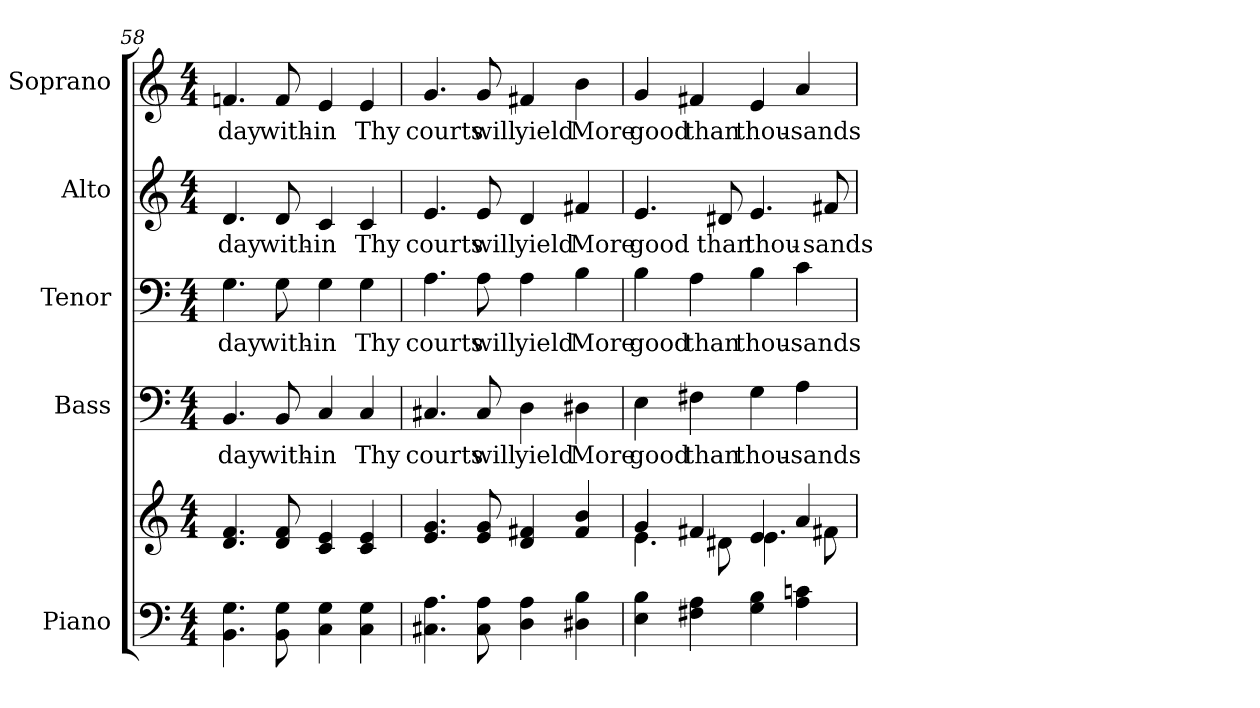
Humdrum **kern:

**kern	**kern	**kern	**text	**kern	**text	**kern	**text	**kern	**text
*part5	*part5	*part4	*part4	*part3	*part3	*part2	*part2	*part1	*part1
*staff6	*staff5	*staff4	*staff4	*staff3	*staff3	*staff2	*staff2	*staff1	*staff1
*I"Piano	*	*I"Bass	*	*I"Tenor	*	*I"Alto	*	*I"Soprano	*
*I'Pno.	*	*I'B.	*	*I'T.	*	*I'A.	*	*I'S.	*
!!LO:PB:g=z
*clefF4	*clefG2	*clefF4	*	*clefF4	*	*clefG2	*	*clefG2	*
*k[]	*k[]	*k[]	*	*k[]	*	*k[]	*	*k[]	*
*C:	*C:	*C:	*	*C:	*	*C:	*	*C:	*
*M4/4	*M4/4	*M4/4	*	*M4/4	*	*M4/4	*	*M4/4	*
=58	=58	=58	=58	=58	=58	=58	=58	=58	=58
!	!	!	!LO:LY:b:color=#000000	!	!	!	!	!	!
!	!	!	!	!	!LO:LY:b:color=#000000	!	!	!	!
!	!	!	!	!	!	!	!LO:LY:b:color=#000000	!	!
!	!	!	!	!	!	!	!	!	!LO:LY:b:color=#000000
4.BBi\ 4.Gi	4.di/ 4.fi	4.BBi/	day	4.Gi\	day	4.di/	day	4.fni/	day
!	!	!	!LO:LY:b:color=#000000	!	!	!	!	!	!
!	!	!	!	!	!LO:LY:b:color=#000000	!	!	!	!
!	!	!	!	!	!	!	!LO:LY:b:color=#000000	!	!
!	!	!	!	!	!	!	!	!	!LO:LY:b:color=#000000
8BBi\ 8Gi	8di/ 8fi	8BBi/	with-	8Gi\	with-	8di/	with-	8fi/	with-
!	!	!	!LO:LY:b:color=#000000	!	!	!	!	!	!
!	!	!	!	!	!LO:LY:b:color=#000000	!	!	!	!
!	!	!	!	!	!	!	!LO:LY:b:color=#000000	!	!
!	!	!	!	!	!	!	!	!	!LO:LY:b:color=#000000
4Ci\ 4Gi	4ci/ 4ei	4Ci/	-in	4Gi\	-in	4ci/	-in	4ei/	-in
!	!	!	!LO:LY:b:color=#000000	!	!	!	!	!	!
!	!	!	!	!	!LO:LY:b:color=#000000	!	!	!	!
!	!	!	!	!	!	!	!LO:LY:b:color=#000000	!	!
!	!	!	!	!	!	!	!	!	!LO:LY:b:color=#000000
4Ci\ 4Gi	4ci/ 4ei	4Ci/	Thy	4Gi\	Thy	4ci/	Thy	4ei/	Thy
=59	=59	=59	=59	=59	=59	=59	=59	=59	=59
!	!	!	!LO:LY:b:color=#000000	!	!	!	!	!	!
!	!	!	!	!	!LO:LY:b:color=#000000	!	!	!	!
!	!	!	!	!	!	!	!LO:LY:b:color=#000000	!	!
!	!	!	!	!	!	!	!	!	!LO:LY:b:color=#000000
4.C#Xi\ 4.Ai	4.ei/ 4.gi	4.C#Xi/	courts	4.Ai\	courts	4.ei/	courts	4.gi/	courts
!	!	!	!LO:LY:b:color=#000000	!	!	!	!	!	!
!	!	!	!	!	!LO:LY:b:color=#000000	!	!	!	!
!	!	!	!	!	!	!	!LO:LY:b:color=#000000	!	!
!	!	!	!	!	!	!	!	!	!LO:LY:b:color=#000000
8C#i\ 8Ai	8ei/ 8gi	8C#i/	will	8Ai\	will	8ei/	will	8gi/	will
!	!	!	!LO:LY:b:color=#000000	!	!	!	!	!	!
!	!	!	!	!	!LO:LY:b:color=#000000	!	!	!	!
!	!	!	!	!	!	!	!LO:LY:b:color=#000000	!	!
!	!	!	!	!	!	!	!	!	!LO:LY:b:color=#000000
4Di\ 4Ai	4di/ 4f#Xi	4Di\	yield	4Ai\	yield	4di/	yield	4f#Xi/	yield
!	!	!	!LO:LY:b:color=#000000	!	!	!	!	!	!
!	!	!	!	!	!LO:LY:b:color=#000000	!	!	!	!
!	!	!	!	!	!	!	!LO:LY:b:color=#000000	!	!
!	!	!	!	!	!	!	!	!	!LO:LY:b:color=#000000
4D#Xi\ 4Bi	4f#i/ 4bi	4D#Xi\	More	4Bi\	More	4f#Xi/	More	4bi\	More
=60	=60	=60	=60	=60	=60	=60	=60	=60	=60
*	*^	*	*	*	*	*	*	*	*
!	!	!	!	!LO:LY:b:color=#000000	!	!	!	!	!	!
!	!	!	!	!	!	!LO:LY:b:color=#000000	!	!	!	!
!	!	!	!	!	!	!	!	!LO:LY:b:color=#000000	!	!
!	!	!	!	!	!	!	!	!	!	!LO:LY:b:color=#000000
4Ei\ 4Bi	4gi/	4.ei\	4Ei\	good	4Bi\	good	4.ei/	good	4gi/	good
!	!	!	!	!LO:LY:b:color=#000000	!	!	!	!	!	!
!	!	!	!	!	!	!LO:LY:b:color=#000000	!	!	!	!
!	!	!	!	!	!	!	!	!	!	!LO:LY:b:color=#000000
4F#Xi\ 4Ai	4f#Xi/	.	4F#Xi\	than	4Ai\	than	.	.	4f#Xi/	than
!	!	!	!	!	!	!	!	!LO:LY:b:color=#000000	!	!
.	.	8d#Xi\	.	.	.	.	8d#Xi/	than	.	.
!	!	!	!	!LO:LY:b:color=#000000	!	!	!	!	!	!
!	!	!	!	!	!	!LO:LY:b:color=#000000	!	!	!	!
!	!	!	!	!	!	!	!	!LO:LY:b:color=#000000	!	!
!	!	!	!	!	!	!	!	!	!	!LO:LY:b:color=#000000
4Gi\ 4Bi	4ei/	4.ei\	4Gi\	thou-	4Bi\	thou-	4.ei/	thou-	4ei/	thou-
!	!	!	!	!LO:LY:b:color=#000000	!	!	!	!	!	!
!	!	!	!	!	!	!LO:LY:b:color=#000000	!	!	!	!
!	!	!	!	!	!	!	!	!	!	!LO:LY:b:color=#000000
4Ai\ 4cni	4ai/	.	4Ai\	-sands	4ci\	-sands	.	.	4ai/	-sands
!	!	!	!	!	!	!	!	!LO:LY:b:color=#000000	!	!
.	.	8f#Xi\	.	.	.	.	8f#Xi/	-sands	.	.
*	*v	*v	*	*	*	*	*	*	*	*
=	=	=	=	=	=	=	=	=	=
*-	*-	*-	*-	*-	*-	*-	*-	*-	*-
